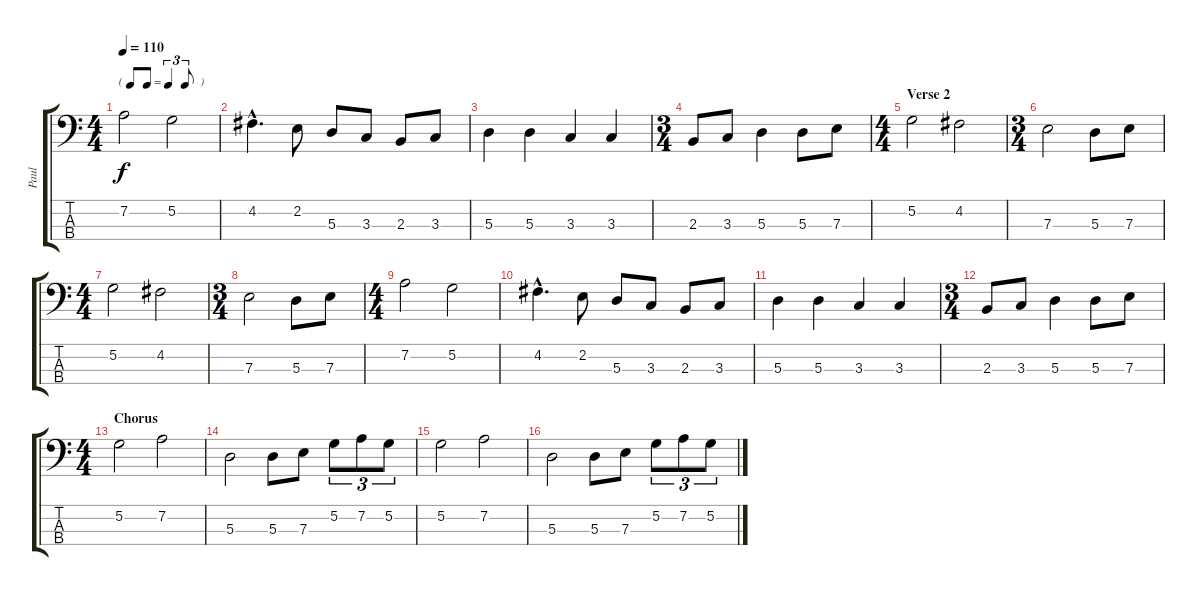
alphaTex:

\track ("Paul" "Paul") {instrument electricbassfinger}
\staff {score tabs}
\tuning (G2 D2 A1 E1) {hide}
\ts (4 4)
\tf triplet8th
\tempo 110
\clef f4
\ks c
7.2.2{dy f} 5.2.2 |
4.2{hac}.4{d} 2.2.8 5.3.8 3.3.8 2.3.8 3.3.8 |
5.3.4 5.3.4 3.3.4 3.3.4 |
\ts (3 4)
2.3.8 3.3.8 5.3.4 5.3.8 7.3.8 |
\ts (4 4)
\section ("" "Verse 2")
5.2.2 4.2.2 |
\ts (3 4)
7.3.2 5.3.8 7.3.8 |
\ts (4 4)
5.2.2 4.2.2 |
\ts (3 4)
7.3.2 5.3.8 7.3.8 |
\ts (4 4)
7.2.2 5.2.2 |
4.2{hac}.4{d} 2.2.8 5.3.8 3.3.8 2.3.8 3.3.8 |
5.3.4 5.3.4 3.3.4 3.3.4 |
\ts (3 4)
2.3.8 3.3.8 5.3.4 5.3.8 7.3.8 |
\ts (4 4)
\section ("" "Chorus")
5.2.2 7.2.2 |
5.3.2 5.3.8 7.3.8 5.2.8{tu (3 2)} 7.2.8{tu (3 2)} 5.2.8{tu (3 2)} |
5.2.2 7.2.2 |
5.3.2 5.3.8 7.3.8 5.2.8{tu (3 2)} 7.2.8{tu (3 2)} 5.2.8{tu (3 2)}
